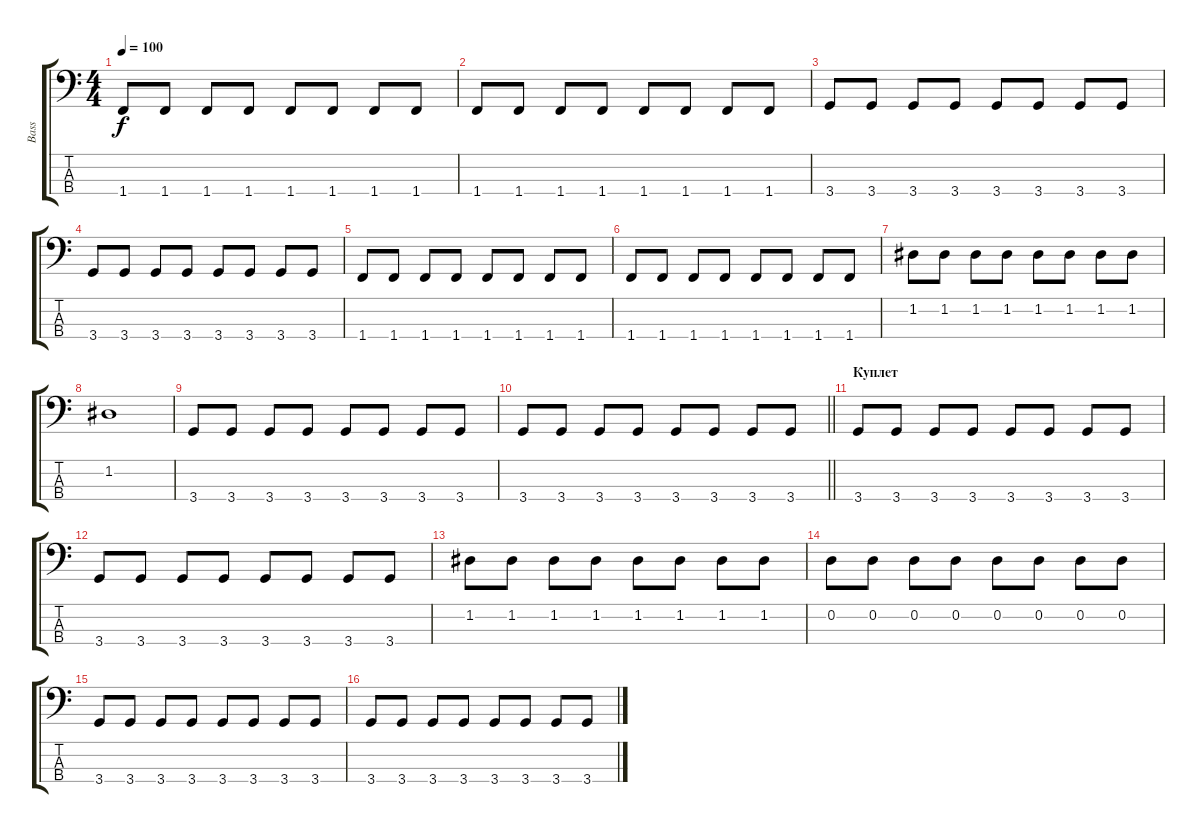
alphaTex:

\track ("Bass" "Bass") {instrument electricbassfinger}
\staff {score tabs}
\tuning (G2 D2 A1 E1) {hide}
\ts (4 4)
\tempo 100
\clef f4
\ks c
1.4.8{dy f} 1.4.8 1.4.8 1.4.8 1.4.8 1.4.8 1.4.8 1.4.8 |
1.4.8 1.4.8 1.4.8 1.4.8 1.4.8 1.4.8 1.4.8 1.4.8 |
3.4.8 3.4.8 3.4.8 3.4.8 3.4.8 3.4.8 3.4.8 3.4.8 |
3.4.8 3.4.8 3.4.8 3.4.8 3.4.8 3.4.8 3.4.8 3.4.8 |
1.4.8 1.4.8 1.4.8 1.4.8 1.4.8 1.4.8 1.4.8 1.4.8 |
1.4.8 1.4.8 1.4.8 1.4.8 1.4.8 1.4.8 1.4.8 1.4.8 |
1.2.8 1.2.8 1.2.8 1.2.8 1.2.8 1.2.8 1.2.8 1.2.8 |
1.2.1 |
3.4.8 3.4.8 3.4.8 3.4.8 3.4.8 3.4.8 3.4.8 3.4.8 |
\barLineRight lightlight
3.4.8 3.4.8 3.4.8 3.4.8 3.4.8 3.4.8 3.4.8 3.4.8 |
\section ("" "Куплет")
3.4.8 3.4.8 3.4.8 3.4.8 3.4.8 3.4.8 3.4.8 3.4.8 |
3.4.8 3.4.8 3.4.8 3.4.8 3.4.8 3.4.8 3.4.8 3.4.8 |
1.2.8 1.2.8 1.2.8 1.2.8 1.2.8 1.2.8 1.2.8 1.2.8 |
0.2.8 0.2.8 0.2.8 0.2.8 0.2.8 0.2.8 0.2.8 0.2.8 |
3.4.8 3.4.8 3.4.8 3.4.8 3.4.8 3.4.8 3.4.8 3.4.8 |
3.4.8 3.4.8 3.4.8 3.4.8 3.4.8 3.4.8 3.4.8 3.4.8
